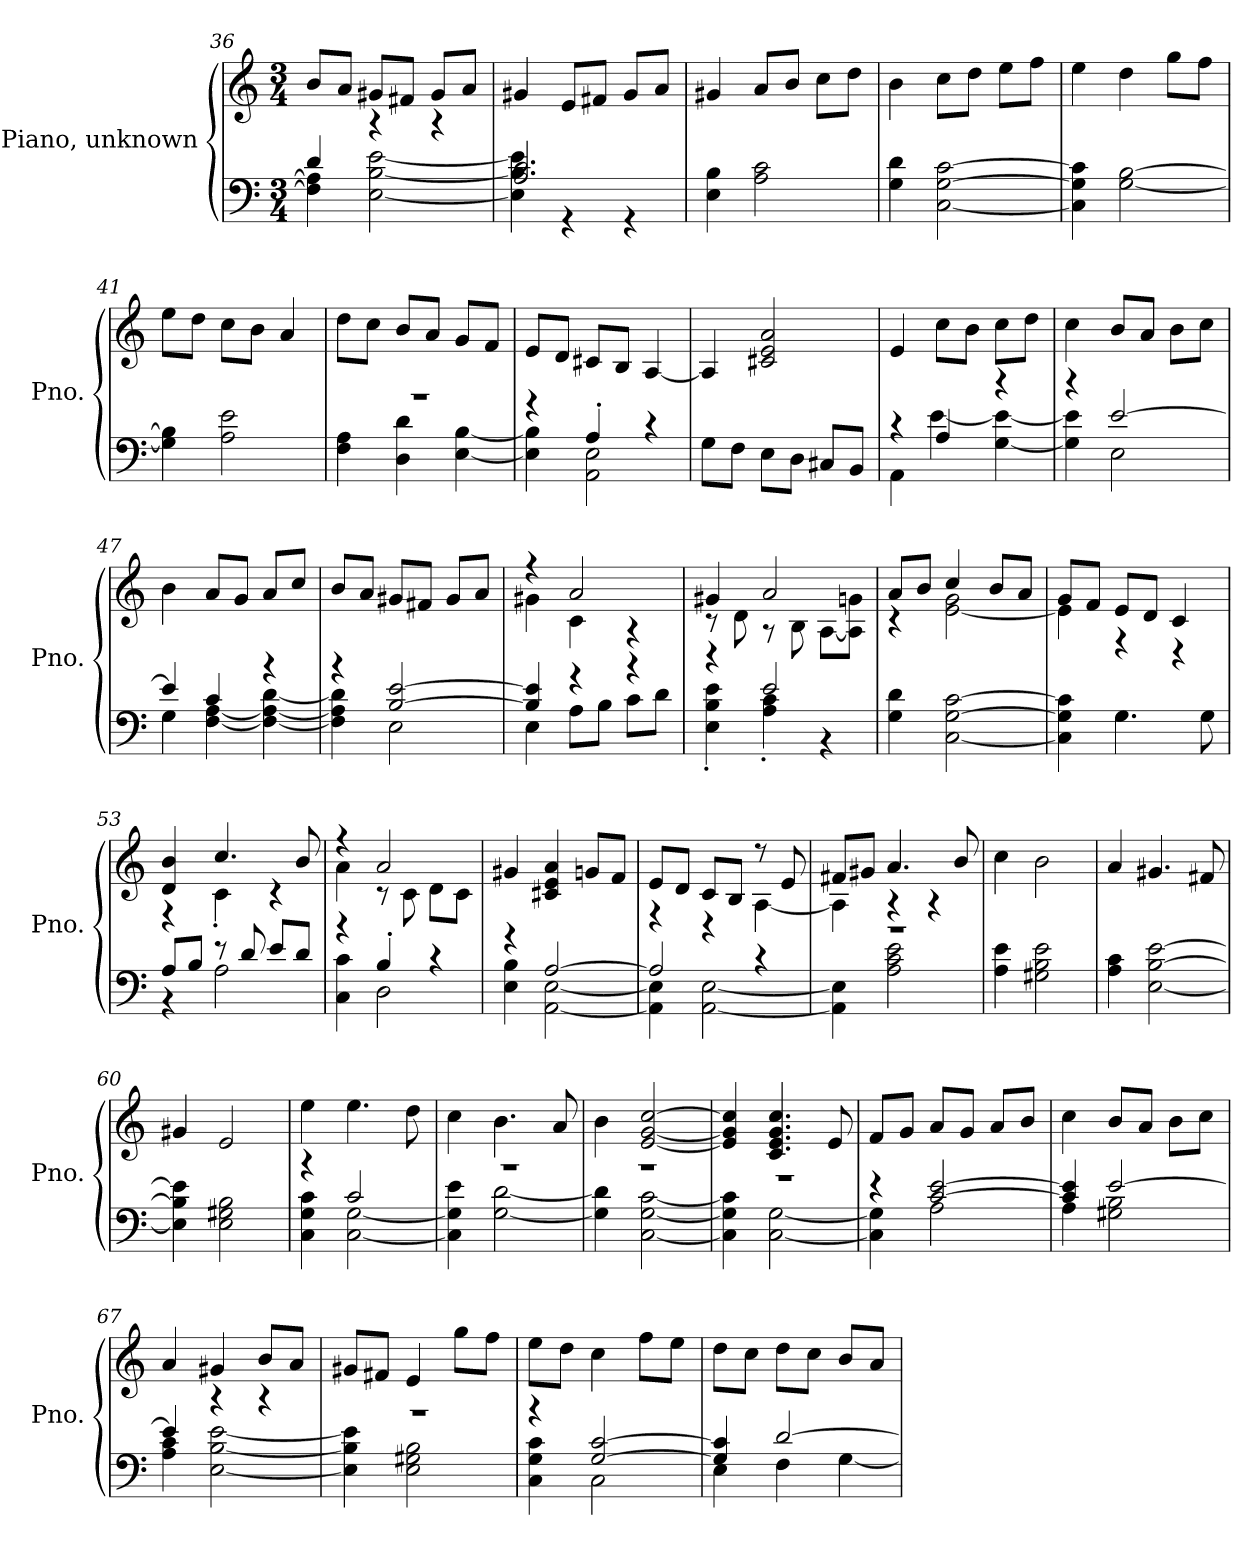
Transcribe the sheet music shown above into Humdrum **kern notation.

**kern	**kern
*part1	*part1
*staff2	*staff1
*I"Piano, unknown	*
*I'Pno.	*
*clefF4	*clefG2
*k[]	*k[]
*M3/4	*M3/4
=36	=36
*^	*
4d/	4F\] 4A\]	8b/L
.	.	8a/J
4r	[2E\ [2B\ [2e\	8g#X/L
.	.	8f#X/J
4r	.	8g#/L
.	.	8a/J
!!LO:LB:g=z
=37	=37	=37
2.A/ 2.c/	4E\] 4B\] 4e\]	4g#X/
.	4r	8e/L
.	.	8f#X/J
.	4r	8g#/L
.	.	8a/J
*v	*v	*
=38	=38
4E\ 4B\	4g#X/
2A\ 2c\	8a/L
.	8b/J
.	8cc\L
.	8dd\J
=39	=39
4G\ 4d\	4b\
[2C\ [2G\ [2c\	8cc\L
.	8dd\J
.	8ee\L
.	8ff\J
=40	=40
4C\] 4G\] 4c\]	4ee\
[2G\ [2B\	4dd\
.	8gg\L
.	8ff\J
=41	=41
4G\] 4B\]	8ee\L
.	8dd\J
2A\ 2e\	8cc\L
.	8b\J
.	4a/
=42	=42
*^	*
2.r	4F\ 4A\	8dd\L
.	.	8cc\J
.	4D\ 4d\	8b/L
.	.	8a/J
.	[4E\ [4B\	8g/L
.	.	8f/J
!!LO:PB:g=z
=43	=43	=43
4r	4E\] 4B\]	8e/L
.	.	8d/J
4A'/	2AA\ 2E\	8c#X/L
.	.	8B/J
4r	.	[4A/
*v	*v	*
=44	=44
8G\L	4A/]
8F\J	.
8E\L	2c#X/ 2e/ 2a/
8D\J	.
8C#X/L	.
8BB/J	.
=45	=45
*^	*
4r	4AA\	4e/
4A/	[4e\	8cc\L
.	.	8b\J
4r	[4G\ 4e\_	8cc\L
.	.	8dd\J
=46	=46	=46
4r	4G\] 4e\]	4cc\
[2e/	2E\	8b/L
.	.	8a/J
.	.	8b\L
.	.	8cc\J
=47	=47	=47
4e/]	4G\	4b\
4c/	[4F\ [4A\	8a/L
.	.	8g/J
4r	4F\_ 4A\_ [4d\	8a/L
.	.	8cc/J
=48	=48	=48
4r	4F\] 4A\] 4d\]	8b/L
.	.	8a/J
[2B/ [2e/	2E\	8g#X/L
.	.	8f#X/J
.	.	8g#/L
.	.	8a/J
!!LO:LB:g=z
=49	=49	=49
*	*	*^
4B/] 4e/]	4E\	4r	4g#X\
4r	8A\L	2a/	4c\
.	8B\J	.	.
4r	8c\L	.	4r
.	8d\J	.	.
=50	=50	=50	=50
4r	4E\' 4B\' 4e\'	4g#X/	8r
.	.	.	8d\
2e/	4A\' 4c\'	2a/	8r
.	.	.	8B\
.	4r	.	[8A\L
.	.	.	8A\] 8gn\J
*v	*v	*	*
=51	=51	=51
4G\ 4d\	8a/L	4r
.	8b/J	.
[2C\ [2G\ [2c\	4cc/	[2e\ 2g\
.	8b/L	.
.	8a/J	.
=52	=52	=52
4C\] 4G\] 4c\]	8g/L	4e\]
.	8f/J	.
4.G\	8e/L	4r
.	8d/J	.
.	4c/	4r
8G\	.	.
=53	=53	=53
*^	*	*
8A/L	4r	4d/ 4b/	4r
8B/J	.	.	.
8r	2A\	4.cc/	4c'\
8d/	.	.	.
8e/L	.	.	4r
8d/J	.	8b/	.
=54	=54	=54	=54
4r	4C\ 4c\	4r	4a\
4B'/	2D\	2a/	8r
.	.	.	8c\
4r	.	.	8d\L
.	.	.	8c\J
*	*	*v	*v
!!LO:LB:g=z
=55	=55	=55
4r	4E\ 4B\	4g#X/
[2A/	[2AA\ [2E\	4c#X/ 4e/ 4a/
.	.	8gn/L
.	.	8f/J
=56	=56	=56
*	*	*^
2A/]	4AA\] 4E\]	8e/L	4r
.	.	8d/J	.
.	[2AA\ [2E\	8c/L	4r
.	.	8B/J	.
4r	.	8r	[4A\
.	.	8e/	.
=57	=57	=57	=57
2.r	4AA\] 4E\]	8f#X/L	4A\]
.	.	8g#X/J	.
.	2A\ 2c\ 2e\	4.a/	4r
.	.	.	4r
.	.	8b/	.
*v	*v	*	*
*	*v	*v
=58	=58
4A\ 4e\	4cc\
2G#X\ 2B\ 2e\	2b\
=59	=59
4A\ 4c\	4a/
[2E\ [2B\ [2e\	4.g#X/
.	8f#X/
=60	=60
4E\] 4B\] 4e\]	4g#X/
2E\ 2G#X\ 2B\	2e/
=61	=61
*^	*
4r	4C\ 4G\ 4c\	4ee\
2c/	[2C\ [2G\	4.ee\
.	.	8dd\
!!LO:LB:g=z
=62	=62	=62
2.r	4C\] 4G\] 4e\	4cc\
.	[2G\ [2d\	4.b\
.	.	8a/
=63	=63	=63
2.r	4G\] 4d\]	4b\
.	[2C\ [2G\ [2c\	[2e/ [2g/ [2cc/
=64	=64	=64
2.r	4C\] 4G\] 4c\]	4e/] 4g/] 4cc/]
.	[2C\ [2G\	4.c/ 4.e/ 4.g/ 4.cc/
.	.	8e/
=65	=65	=65
4r	4C\] 4G\]	8f/L
.	.	8g/J
[2c/ [2e/	2A\	8a/L
.	.	8g/J
.	.	8a/L
.	.	8b/J
=66	=66	=66
4c/] 4e/]	4A\	4cc\
[2e/	2G#X\ 2B\	8b/L
.	.	8a/J
.	.	8b\L
.	.	8cc\J
=67	=67	=67
4e/]	4A\ 4c\	4a/
4r	[2E\ [2B\ [2e\	4g#X/
4r	.	8b/L
.	.	8a/J
=68	=68	=68
2.r	4E\] 4B\] 4e\]	8g#X/L
.	.	8f#X/J
.	2E\ 2G#X\ 2B\	4e/
.	.	8gg\L
.	.	8ff\J
!!LO:LB:g=z
=69	=69	=69
4r	4C\ 4G\ 4c\	8ee\L
.	.	8dd\J
[2G/ [2c/	2C\	4cc\
.	.	8ff\L
.	.	8ee\J
=70	=70	=70
4G/] 4c/]	4E\	8dd\L
.	.	8cc\J
[2d/	4F\	8dd\L
.	.	8cc\J
.	[4G\	8b/L
.	.	8a/J
*v	*v	*
=	=
*-	*-
